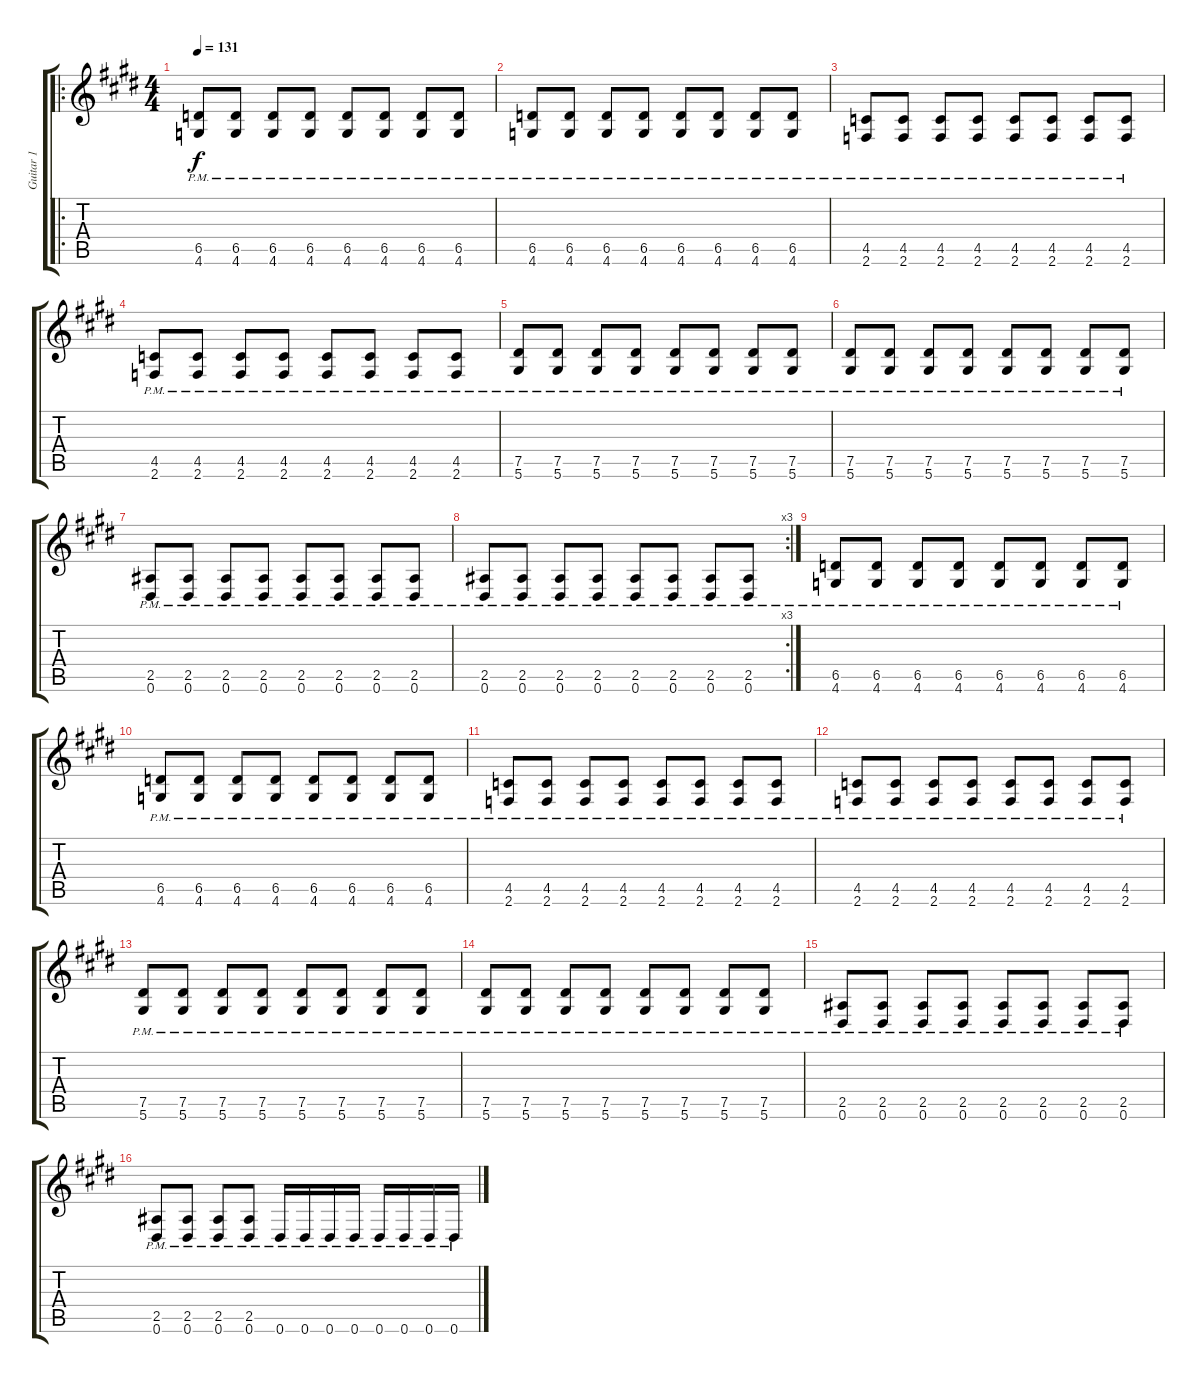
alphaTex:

\track ("Guitar 1" "Guitar 1") {instrument distortionguitar}
\staff {score tabs}
\tuning (Eb4 Bb3 Gb3 Db3 Ab2 Eb2) {hide}
\ro
\ts (4 4)
\tempo 131
\clef g2
\ks e
(6.5{pm} 4.6{pm}).8{dy f} (6.5{pm} 4.6{pm}).8 (6.5{pm} 4.6{pm}).8 (6.5{pm} 4.6{pm}).8 (6.5{pm} 4.6{pm}).8 (6.5{pm} 4.6{pm}).8 (6.5{pm} 4.6{pm}).8 (6.5{pm} 4.6{pm}).8 |
\ks c#minor
(6.5{pm} 4.6{pm}).8 (6.5{pm} 4.6{pm}).8 (6.5{pm} 4.6{pm}).8 (6.5{pm} 4.6{pm}).8 (6.5{pm} 4.6{pm}).8 (6.5{pm} 4.6{pm}).8 (6.5{pm} 4.6{pm}).8 (6.5{pm} 4.6{pm}).8 |
\ks e
(4.5{pm} 2.6{pm}).8 (4.5{pm} 2.6{pm}).8 (4.5{pm} 2.6{pm}).8 (4.5{pm} 2.6{pm}).8 (4.5{pm} 2.6{pm}).8 (4.5{pm} 2.6{pm}).8 (4.5{pm} 2.6{pm}).8 (4.5{pm} 2.6{pm}).8 |
\ks c#minor
(4.5{pm} 2.6{pm}).8 (4.5{pm} 2.6{pm}).8 (4.5{pm} 2.6{pm}).8 (4.5{pm} 2.6{pm}).8 (4.5{pm} 2.6{pm}).8 (4.5{pm} 2.6{pm}).8 (4.5{pm} 2.6{pm}).8 (4.5{pm} 2.6{pm}).8 |
\ks e
(7.5{pm} 5.6{pm}).8 (7.5{pm} 5.6{pm}).8 (7.5{pm} 5.6{pm}).8 (7.5{pm} 5.6{pm}).8 (7.5{pm} 5.6{pm}).8 (7.5{pm} 5.6{pm}).8 (7.5{pm} 5.6{pm}).8 (7.5{pm} 5.6{pm}).8 |
\ks c#minor
(7.5{pm} 5.6{pm}).8 (7.5{pm} 5.6{pm}).8 (7.5{pm} 5.6{pm}).8 (7.5{pm} 5.6{pm}).8 (7.5{pm} 5.6{pm}).8 (7.5{pm} 5.6{pm}).8 (7.5{pm} 5.6{pm}).8 (7.5{pm} 5.6{pm}).8 |
\ks e
(2.5{pm} 0.6{pm}).8 (2.5{pm} 0.6{pm}).8 (2.5{pm} 0.6{pm}).8 (2.5{pm} 0.6{pm}).8 (2.5{pm} 0.6{pm}).8 (2.5{pm} 0.6{pm}).8 (2.5{pm} 0.6{pm}).8 (2.5{pm} 0.6{pm}).8 |
\rc 3
\ks c#minor
(2.5{pm} 0.6{pm}).8 (2.5{pm} 0.6{pm}).8 (2.5{pm} 0.6{pm}).8 (2.5{pm} 0.6{pm}).8 (2.5{pm} 0.6{pm}).8 (2.5{pm} 0.6{pm}).8 (2.5{pm} 0.6{pm}).8 (2.5{pm} 0.6{pm}).8 |
\ks e
(6.5{pm} 4.6{pm}).8 (6.5{pm} 4.6{pm}).8 (6.5{pm} 4.6{pm}).8 (6.5{pm} 4.6{pm}).8 (6.5{pm} 4.6{pm}).8 (6.5{pm} 4.6{pm}).8 (6.5{pm} 4.6{pm}).8 (6.5{pm} 4.6{pm}).8 |
\ks c#minor
(6.5{pm} 4.6{pm}).8 (6.5{pm} 4.6{pm}).8 (6.5{pm} 4.6{pm}).8 (6.5{pm} 4.6{pm}).8 (6.5{pm} 4.6{pm}).8 (6.5{pm} 4.6{pm}).8 (6.5{pm} 4.6{pm}).8 (6.5{pm} 4.6{pm}).8 |
(4.5{pm} 2.6{pm}).8 (4.5{pm} 2.6{pm}).8 (4.5{pm} 2.6{pm}).8 (4.5{pm} 2.6{pm}).8 (4.5{pm} 2.6{pm}).8 (4.5{pm} 2.6{pm}).8 (4.5{pm} 2.6{pm}).8 (4.5{pm} 2.6{pm}).8 |
(4.5{pm} 2.6{pm}).8 (4.5{pm} 2.6{pm}).8 (4.5{pm} 2.6{pm}).8 (4.5{pm} 2.6{pm}).8 (4.5{pm} 2.6{pm}).8 (4.5{pm} 2.6{pm}).8 (4.5{pm} 2.6{pm}).8 (4.5{pm} 2.6{pm}).8 |
\ks e
(7.5{pm} 5.6{pm}).8 (7.5{pm} 5.6{pm}).8 (7.5{pm} 5.6{pm}).8 (7.5{pm} 5.6{pm}).8 (7.5{pm} 5.6{pm}).8 (7.5{pm} 5.6{pm}).8 (7.5{pm} 5.6{pm}).8 (7.5{pm} 5.6{pm}).8 |
\ks c#minor
(7.5{pm} 5.6{pm}).8 (7.5{pm} 5.6{pm}).8 (7.5{pm} 5.6{pm}).8 (7.5{pm} 5.6{pm}).8 (7.5{pm} 5.6{pm}).8 (7.5{pm} 5.6{pm}).8 (7.5{pm} 5.6{pm}).8 (7.5{pm} 5.6{pm}).8 |
(2.5{pm} 0.6{pm}).8 (2.5{pm} 0.6{pm}).8 (2.5{pm} 0.6{pm}).8 (2.5{pm} 0.6{pm}).8 (2.5{pm} 0.6{pm}).8 (2.5{pm} 0.6{pm}).8 (2.5{pm} 0.6{pm}).8 (2.5{pm} 0.6{pm}).8 |
(2.5{pm} 0.6{pm}).8 (2.5{pm} 0.6{pm}).8 (2.5{pm} 0.6{pm}).8 (2.5{pm} 0.6{pm}).8 0.6{pm}.16 0.6{pm}.16 0.6{pm}.16 0.6{pm}.16 0.6{pm}.16 0.6{pm}.16 0.6{pm}.16 0.6{pm}.16
